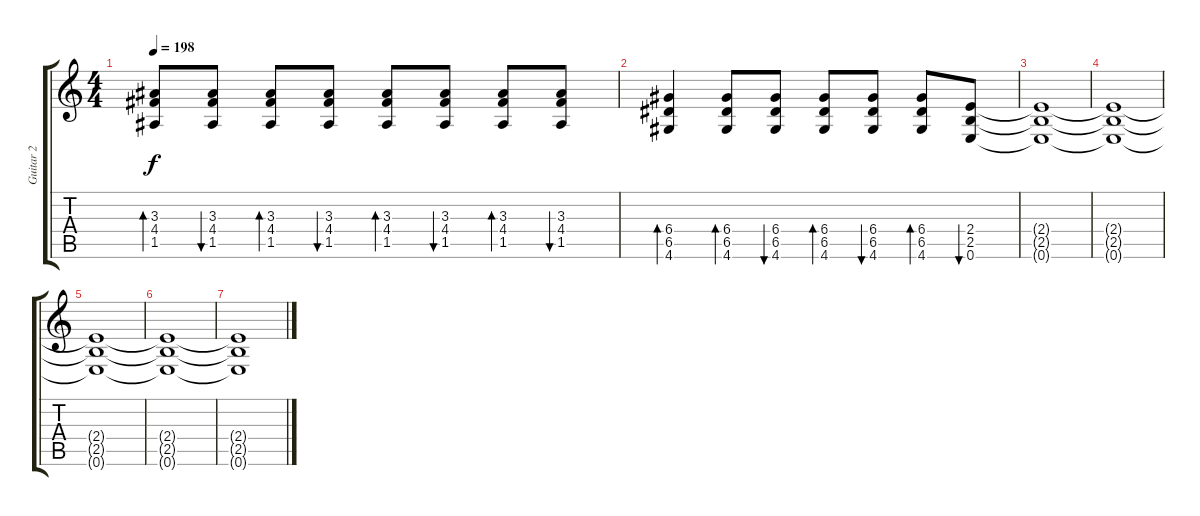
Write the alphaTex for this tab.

\track ("Guitar 2" "Guitar 2") {instrument distortionguitar}
\staff {score tabs}
\tuning (E4 B3 G3 D3 A2 E2) {hide}
\ts (4 4)
\tempo 198
\clef g2
\ks c
(3.3 4.4 1.5).8{bd 30 dy f} (3.3 4.4 1.5).8{bu 30} (3.3 4.4 1.5).8{bd 30} (3.3 4.4 1.5).8{bu 30} (3.3 4.4 1.5).8{bd 30} (3.3 4.4 1.5).8{bu 30} (3.3 4.4 1.5).8{bd 30} (3.3 4.4 1.5).8{bu 30} |
(6.4 6.5 4.6).4{bd 30} (6.4 6.5 4.6).8{bd 30} (6.4 6.5 4.6).8{bu 30} (6.4 6.5 4.6).8{bd 30} (6.4 6.5 4.6).8{bu 30} (6.4 6.5 4.6).8{bd 30} (2.4 2.5 0.6).8{bu 30} |
(2.4{t} 2.5{t} 0.6{t}).1 |
(2.4{t} 2.5{t} 0.6{t}).1 |
(2.4{t} 2.5{t} 0.6{t}).1 |
(2.4{t} 2.5{t} 0.6{t}).1 |
(2.4{t} 2.5{t} 0.6{t}).1
